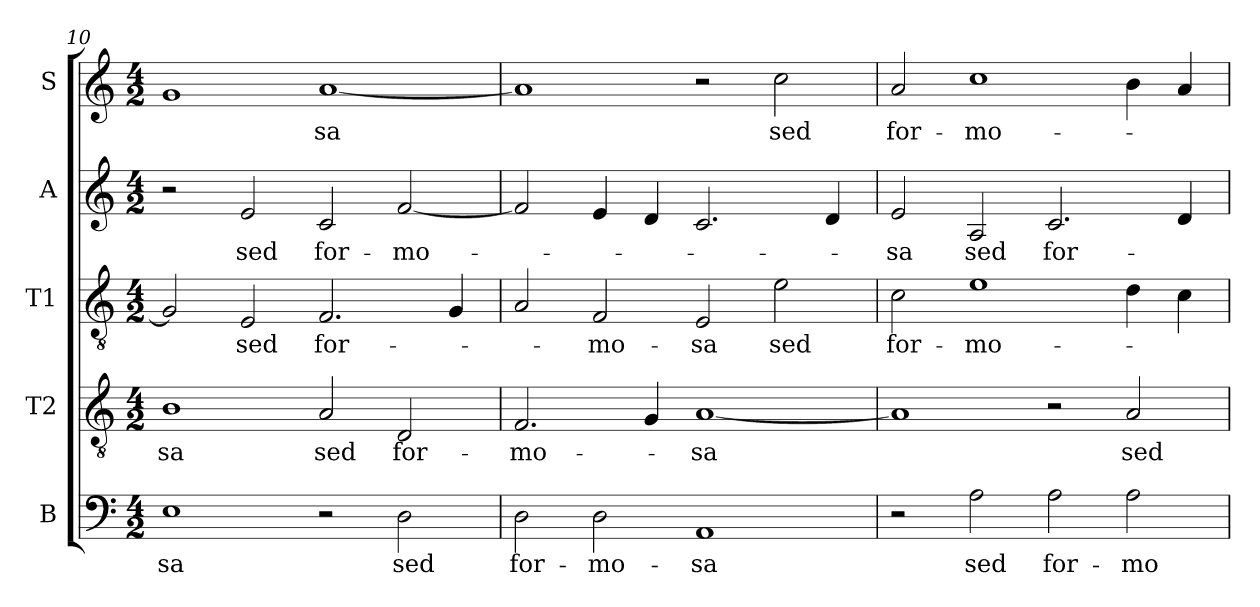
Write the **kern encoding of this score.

**kern	**text	**kern	**text	**kern	**text	**kern	**text	**kern	**text
*part5	*part5	*part4	*part4	*part3	*part3	*part2	*part2	*part1	*part1
*staff5	*staff5	*staff4	*staff4	*staff3	*staff3	*staff2	*staff2	*staff1	*staff1
*I"B	*	*I"T2	*	*I"T1	*	*I"A	*	*I"S	*
*clefF4	*	*clefGv2	*	*clefGv2	*	*clefG2	*	*clefG2	*
*M4/2	*	*M4/2	*	*M4/2	*	*M4/2	*	*M4/2	*
=10	=10	=10	=10	=10	=10	=10	=10	=10	=10
!	!LO:LY:b:cj	!	!LO:LY:b:cj	!	!	!	!	!	!
1E	-sa	1B	-sa	2G/]	.	2r	.	1g	.
!	!	!	!	!	!LO:LY:b:cj	!	!LO:LY:b:cj	!	!
.	.	.	.	2E/	sed	2e/	sed	.	.
!	!	!	!LO:LY:b:cj	!	!LO:LY:b:cj	!	!LO:LY:b:cj	!	!LO:LY:b:cj
2r	.	2A/	sed	2.F/	for-	2c/	for-	[<1a	-sa
!	!LO:LY:b:cj	!	!LO:LY:b:cj	!	!	!	!LO:LY:b	!	!
2D\	sed	2D/	for-	.	.	[<2f/	-mo-	.	.
.	.	.	.	4G/	.	.	.	.	.
=11	=11	=11	=11	=11	=11	=11	=11	=11	=11
!	!LO:LY:b:cj	!	!LO:LY:b:cj	!	!	!	!	!	!
2D\	for-	2.F/	-mo-	2A/	.	2f/]	.	1a]	.
!	!LO:LY:b:cj	!	!	!	!LO:LY:b:cj	!	!	!	!
2D\	-mo-	.	.	2F/	-mo-	4e/	.	.	.
.	.	4G/	.	.	.	4d/	.	.	.
!	!LO:LY:b:cj	!	!LO:LY:b:cj	!	!LO:LY:b:cj	!	!	!	!
1AA	-sa	[>1A	-sa	2E/	-sa	2.c/	.	2r	.
!	!	!	!	!	!LO:LY:b:cj	!	!	!	!LO:LY:b:cj
.	.	.	.	2e\	sed	.	.	2cc\	sed
.	.	.	.	.	.	4d/	.	.	.
!!LO:PB:g=z
=12	=12	=12	=12	=12	=12	=12	=12	=12	=12
!	!	!	!	!	!LO:LY:b:cj	!	!LO:LY:b:rj	!	!LO:LY:b:cj
2r	.	1A]	.	2c\	for-	2e/	-sa	2a/	for-
!	!LO:LY:b:cj	!	!	!	!LO:LY:b:cj	!	!LO:LY:b:cj	!	!LO:LY:b:cj
2A\	sed	.	.	1e	-mo-	2A/	sed	1cc	-mo-
!	!LO:LY:b:cj	!	!	!	!	!	!LO:LY:b:cj	!	!
2A\	for-	2r	.	.	.	2.c/	for-	.	.
!	!LO:LY:b:cj	!	!LO:LY:b:cj	!	!	!	!	!	!
2A\	-mo-	2A/	sed	4d\	.	.	.	4b\	.
.	.	.	.	4c\	.	4d/	.	4a/	.
=	=	=	=	=	=	=	=	=	=
*-	*-	*-	*-	*-	*-	*-	*-	*-	*-
